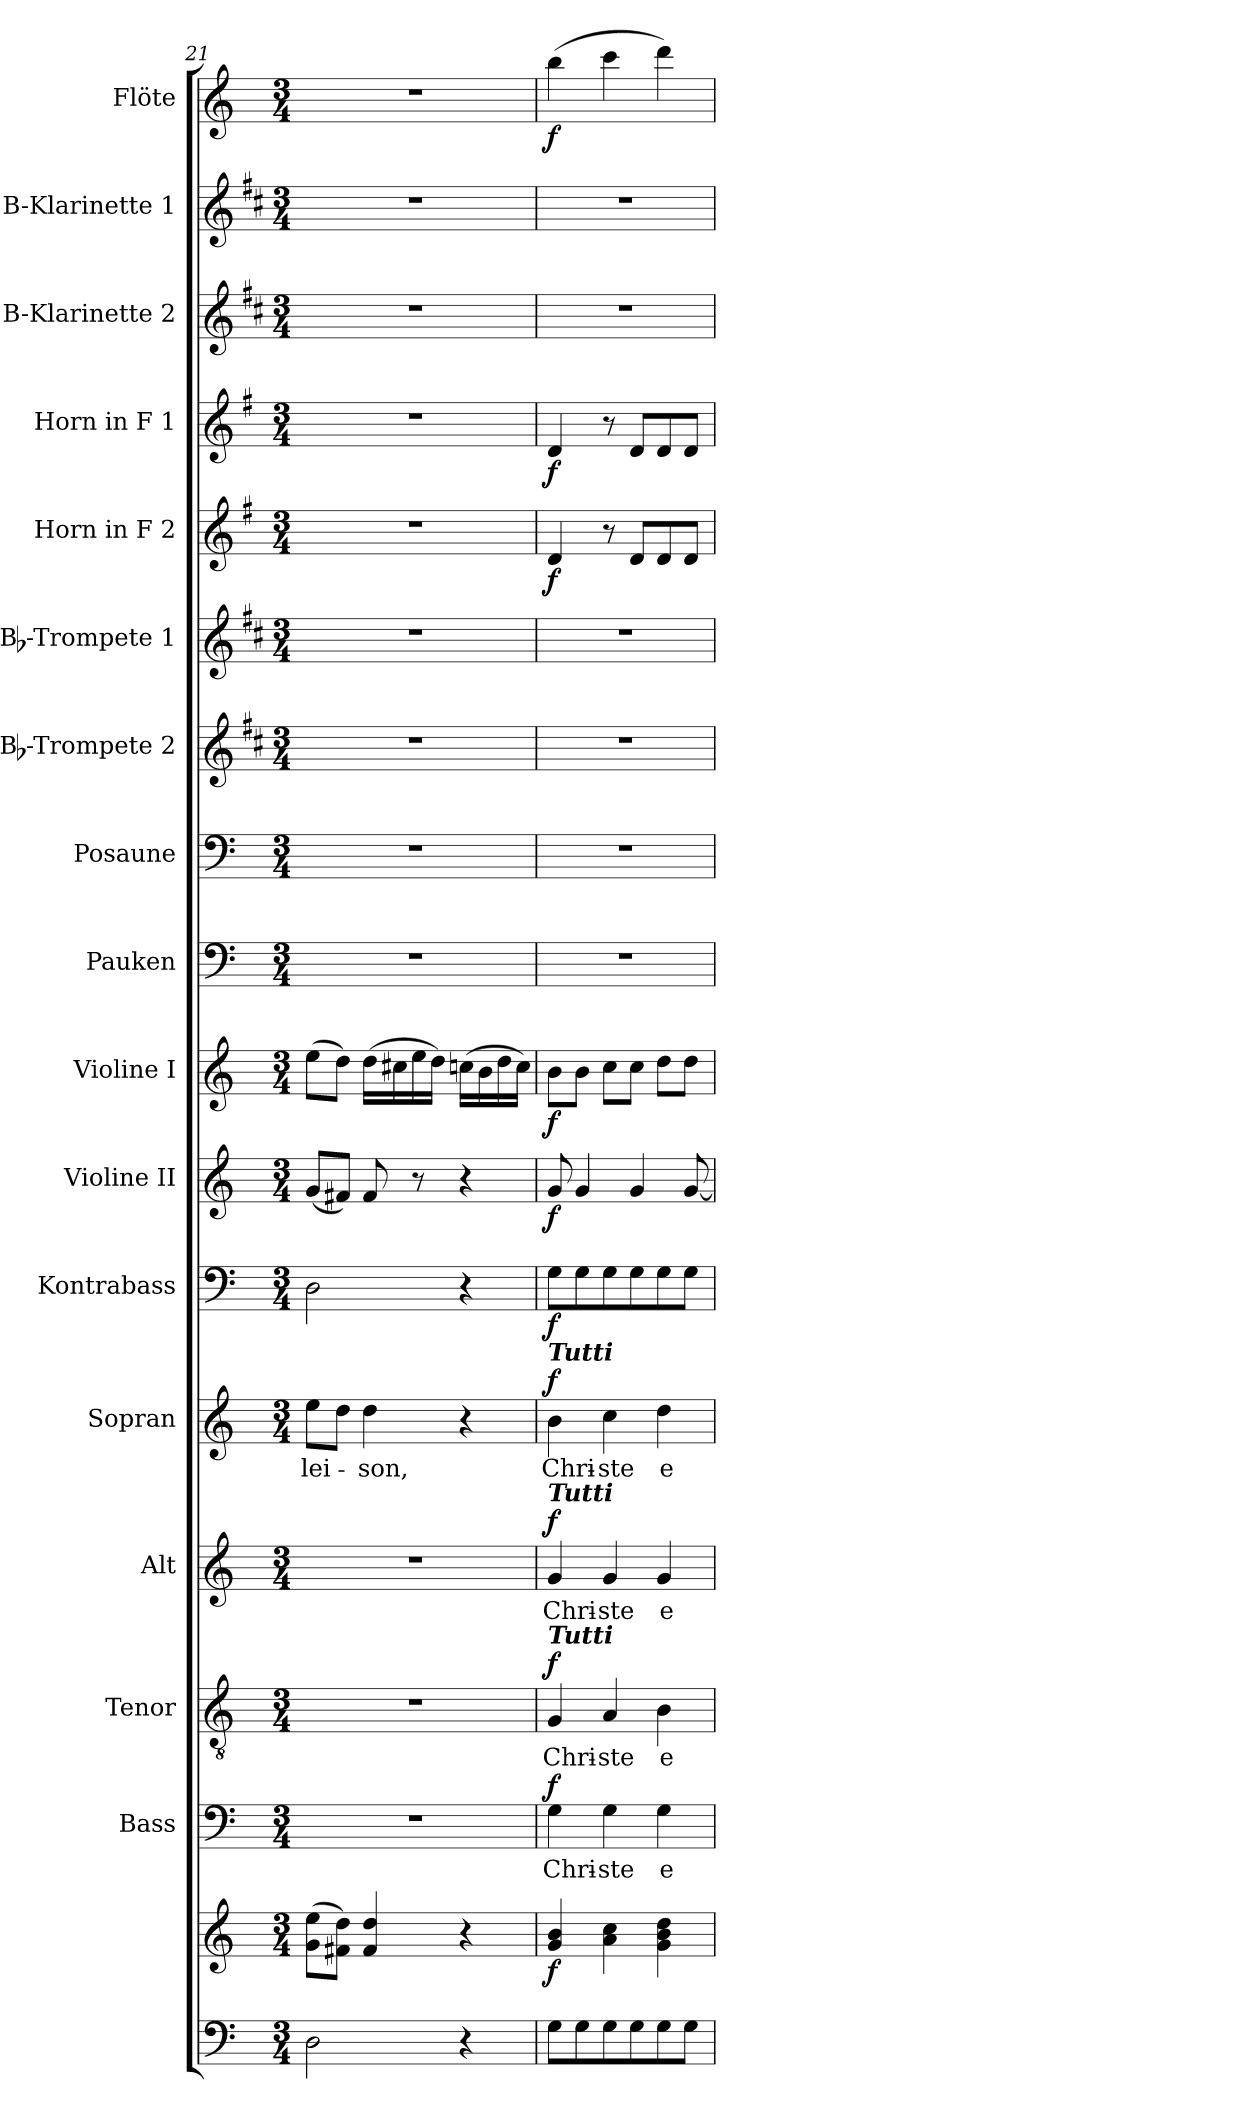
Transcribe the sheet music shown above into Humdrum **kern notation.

**kern	**kern	**dynam	**kern	**text	**dynam	**kern	**text	**dynam	**kern	**text	**dynam	**kern	**text	**dynam	**kern	**dynam	**kern	**dynam	**kern	**dynam	**kern	**kern	**kern	**kern	**kern	**dynam	**kern	**dynam	**kern	**kern	**kern	**dynam
*part17	*part17	*part17	*part16	*part16	*part16	*part15	*part15	*part15	*part14	*part14	*part14	*part13	*part13	*part13	*part12	*part12	*part11	*part11	*part10	*part10	*part9	*part8	*part7	*part6	*part5	*part5	*part4	*part4	*part3	*part2	*part1	*part1
*staff18	*staff17	*staff17/18	*staff16	*staff16	*staff16	*staff15	*staff15	*staff15	*staff14	*staff14	*staff14	*staff13	*staff13	*staff13	*staff12	*staff12	*staff11	*staff11	*staff10	*staff10	*staff9	*staff8	*staff7	*staff6	*staff5	*staff5	*staff4	*staff4	*staff3	*staff2	*staff1	*staff1
*	*	*	*I"Bass	*	*	*I"Tenor	*	*	*I"Alt	*	*	*I"Sopran	*	*	*I"Kontrabass	*	*I"Violine II	*	*I"Violine I	*	*I"Pauken	*I"Posaune	*I"Bb-Trompete 2	*I"Bb-Trompete 1	*I"Horn in F 2	*	*I"Horn in F 1	*	*I"B-Klarinette 2	*I"B-Klarinette 1	*I"Flöte	*
*	*	*	*I'B.	*	*	*I'T.	*	*	*I'A.	*	*	*I'S.	*	*	*I'Kb.	*	*I'Vl. II	*	*I'Vl. I	*	*I'Pk.	*I'Pos.	*I'Bb Trp. 2	*I'Bb Trp. 1	*I'Hrn. 2	*	*I'Hrn. 1	*	*I'B Kl. 2	*I'B Kl. 1	*I'Fl.	*
*clefF4	*clefG2	*	*clefF4	*	*	*clefGv2	*	*	*clefG2	*	*	*clefG2	*	*	*clefF4	*	*clefG2	*	*clefG2	*	*clefF4	*clefF4	*clefG2	*clefG2	*clefG2	*	*clefG2	*	*clefG2	*clefG2	*clefG2	*
*	*	*	*	*	*	*	*	*	*	*	*	*	*	*	*ITrd7c12	*	*	*	*	*	*	*	*ITrd1c2	*ITrd1c2	*ITrd4c7	*	*ITrd4c7	*	*ITrd1c2	*ITrd1c2	*	*
*k[]	*k[]	*	*k[]	*	*	*k[]	*	*	*k[]	*	*	*k[]	*	*	*k[]	*	*k[]	*	*k[]	*	*k[]	*k[]	*k[]	*k[]	*k[]	*	*k[]	*	*k[]	*k[]	*k[]	*
*C:	*C:	*	*C:	*	*	*C:	*	*	*C:	*	*	*C:	*	*	*C:	*	*C:	*	*C:	*	*C:	*C:	*C:	*C:	*C:	*	*C:	*	*C:	*C:	*C:	*
*M3/4	*M3/4	*	*M3/4	*	*	*M3/4	*	*	*M3/4	*	*	*M3/4	*	*	*M3/4	*	*M3/4	*	*M3/4	*	*M3/4	*M3/4	*M3/4	*M3/4	*M3/4	*	*M3/4	*	*M3/4	*M3/4	*M3/4	*
=21	=21	=21	=21	=21	=21	=21	=21	=21	=21	=21	=21	=21	=21	=21	=21	=21	=21	=21	=21	=21	=21	=21	=21	=21	=21	=21	=21	=21	=21	=21	=21	=21
!	!	!	!	!	!	!	!	!	!	!	!	!	!LO:LY:b	!	!	!	!	!	!	!	!	!	!	!	!	!	!	!	!	!	!	!
2D\	(>8g\ 8ee\L	.	2.r	.	.	2.r	.	.	2.r	.	.	8ee\L	-lei-	.	2DD\	.	(<8g/L	.	(>8ee\L	.	2.r	2.r	2.r	2.r	2.r	.	2.r	.	2.r	2.r	2.r	.
.	8f#X\ 8dd\J)	.	.	.	.	.	.	.	.	.	.	8dd\J	.	.	.	.	8f#X/J)	.	8dd\J)	.	.	.	.	.	.	.	.	.	.	.	.	.
!	!	!	!	!	!	!	!	!	!	!	!	!	!LO:LY:b	!	!	!	!	!	!	!	!	!	!	!	!	!	!	!	!	!	!	!
.	4f#/ 4dd/	.	.	.	.	.	.	.	.	.	.	4dd\	-son,	.	.	.	8f#/	.	(>16dd\LL	.	.	.	.	.	.	.	.	.	.	.	.	.
.	.	.	.	.	.	.	.	.	.	.	.	.	.	.	.	.	.	.	16cc#X\	.	.	.	.	.	.	.	.	.	.	.	.	.
.	.	.	.	.	.	.	.	.	.	.	.	.	.	.	.	.	8r	.	16ee\	.	.	.	.	.	.	.	.	.	.	.	.	.
.	.	.	.	.	.	.	.	.	.	.	.	.	.	.	.	.	.	.	16dd\JJ)	.	.	.	.	.	.	.	.	.	.	.	.	.
4r	4r	.	.	.	.	.	.	.	.	.	.	4r	.	.	4r	.	4r	.	(>16ccn\LL	.	.	.	.	.	.	.	.	.	.	.	.	.
.	.	.	.	.	.	.	.	.	.	.	.	.	.	.	.	.	.	.	16b\	.	.	.	.	.	.	.	.	.	.	.	.	.
.	.	.	.	.	.	.	.	.	.	.	.	.	.	.	.	.	.	.	16dd\	.	.	.	.	.	.	.	.	.	.	.	.	.
.	.	.	.	.	.	.	.	.	.	.	.	.	.	.	.	.	.	.	16cc\JJ)	.	.	.	.	.	.	.	.	.	.	.	.	.
=22	=22	=22	=22	=22	=22	=22	=22	=22	=22	=22	=22	=22	=22	=22	=22	=22	=22	=22	=22	=22	=22	=22	=22	=22	=22	=22	=22	=22	=22	=22	=22	=22
!	!	!	!	!	!	!	!	!	!	!	!	!LO:TX:a:Bi:t=Tutti	!	!	!	!	!	!	!	!	!	!	!	!	!	!	!	!	!	!	!	!
!	!	!	!	!	!	!	!	!	!LO:TX:a:Bi:t=Tutti	!	!	!	!	!	!	!	!	!	!	!	!	!	!	!	!	!	!	!	!	!	!	!
!	!	!	!	!	!	!LO:TX:a:Bi:t=Tutti	!	!	!	!	!	!	!	!	!	!	!	!	!	!	!	!	!	!	!	!	!	!	!	!	!	!
!	!	!LO:DY:b	!	!LO:LY:b	!LO:DY:a	!	!LO:LY:b	!LO:DY:a	!	!LO:LY:b	!LO:DY:a	!	!LO:LY:b	!LO:DY:a	!	!LO:DY:b	!	!LO:DY:b	!	!LO:DY:b	!	!	!	!	!	!LO:DY:b	!	!LO:DY:b	!	!	!	!LO:DY:b
8G\L	4g/ 4b/	f	4G\	Chri-	f	4G/	Chri-	f	4g/	Chri-	f	4b\	Chri-	f	8GG\L	f	8g/	f	8b\L	f	2.r	2.r	2.r	2.r	4G/	f	4G/	f	2.r	2.r	(>4bb\	f
8G\	.	.	.	.	.	.	.	.	.	.	.	.	.	.	8GG\	.	4g/	.	8b\J	.	.	.	.	.	.	.	.	.	.	.	.	.
!	!	!	!	!LO:LY:b	!	!	!LO:LY:b	!	!	!LO:LY:b	!	!	!LO:LY:b	!	!	!	!	!	!	!	!	!	!	!	!	!	!	!	!	!	!	!
8G\	4a\ 4cc\	.	4G\	-ste	.	4A/	-ste	.	4g/	-ste	.	4cc\	-ste	.	8GG\	.	.	.	8cc\L	.	.	.	.	.	8r	.	8r	.	.	.	4ccc\	.
8G\	.	.	.	.	.	.	.	.	.	.	.	.	.	.	8GG\	.	4g/	.	8cc\J	.	.	.	.	.	8G/L	.	8G/L	.	.	.	.	.
!	!	!	!	!LO:LY:b	!	!	!LO:LY:b	!	!	!LO:LY:b	!	!	!LO:LY:b	!	!	!	!	!	!	!	!	!	!	!	!	!	!	!	!	!	!	!
8G\	4g\ 4b\ 4dd\	.	4G\	e-	.	4B\	e-	.	4g/	e-	.	4dd\	e-	.	8GG\	.	.	.	8dd\L	.	.	.	.	.	8G/	.	8G/	.	.	.	4ddd\)	.
8G\J	.	.	.	.	.	.	.	.	.	.	.	.	.	.	8GG\J	.	[8g/	.	8dd\J	.	.	.	.	.	8G/J	.	8G/J	.	.	.	.	.
=	=	=	=	=	=	=	=	=	=	=	=	=	=	=	=	=	=	=	=	=	=	=	=	=	=	=	=	=	=	=	=	=
*-	*-	*-	*-	*-	*-	*-	*-	*-	*-	*-	*-	*-	*-	*-	*-	*-	*-	*-	*-	*-	*-	*-	*-	*-	*-	*-	*-	*-	*-	*-	*-	*-
